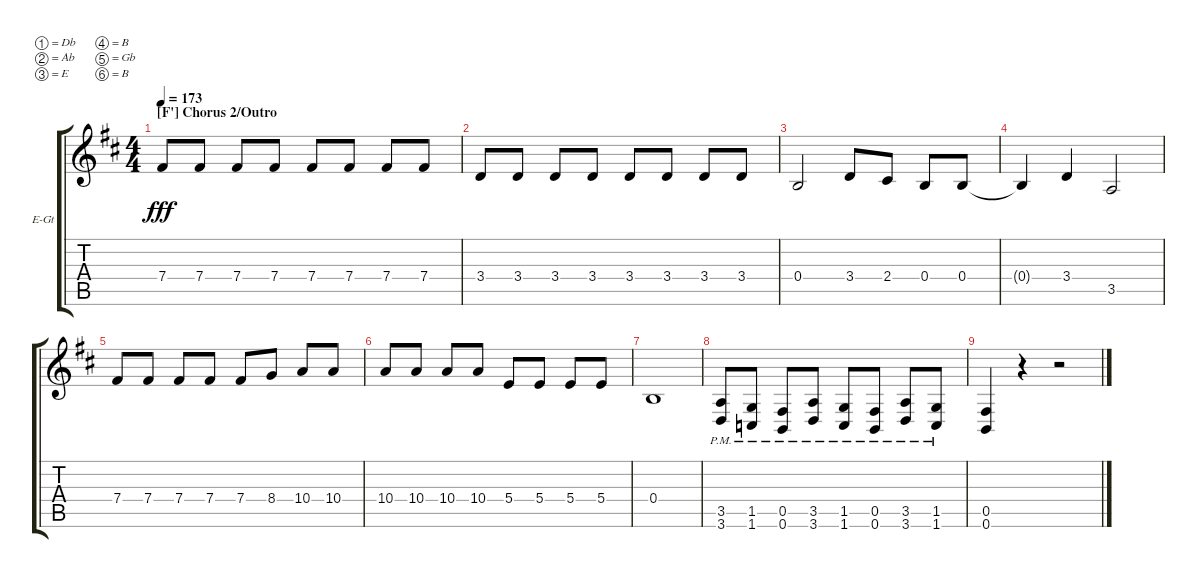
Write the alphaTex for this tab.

\defaultSystemsLayout 4
\bracketExtendMode groupsimilarinstruments
\firstSystemTrackNameOrientation horizontal
\otherSystemsTrackNameOrientation horizontal
\track ("Electric Guitar" "E-Gt") {instrument distortionguitar}
\staff {score tabs}
\tuning (Db4 Ab3 E3 B2 Gb2 B1)
\ts (4 4)
\section ("F'" "Chorus 2/Outro")
\tempo 173
\clef g2
\ks bminor
7.4.8{dy fff} 7.4.8 7.4.8 7.4.8 7.4.8 7.4.8 7.4.8 7.4.8 |
3.4.8 3.4.8 3.4.8 3.4.8 3.4.8 3.4.8 3.4.8 3.4.8 |
0.4.2 3.4.8 2.4.8 0.4.8 0.4.8 |
0.4{t}.4 3.4.4 3.5.2 |
7.4.8 7.4.8 7.4.8 7.4.8 7.4.8 8.4.8 10.4.8 10.4.8 |
10.4.8 10.4.8 10.4.8 10.4.8 5.4.8 5.4.8 5.4.8 5.4.8 |
0.4.1 |
(3.6{pm} 3.5{pm}).8 (1.6{pm} 1.5{pm}).8 (0.6{pm} 0.5{pm}).8 (3.6{pm} 3.5{pm}).8 (1.6{pm} 1.5{pm}).8 (0.6{pm} 0.5{pm}).8 (3.6{pm} 3.5{pm}).8 (1.6{pm} 1.5{pm}).8 |
(0.6 0.5).4 r.4 r.2
